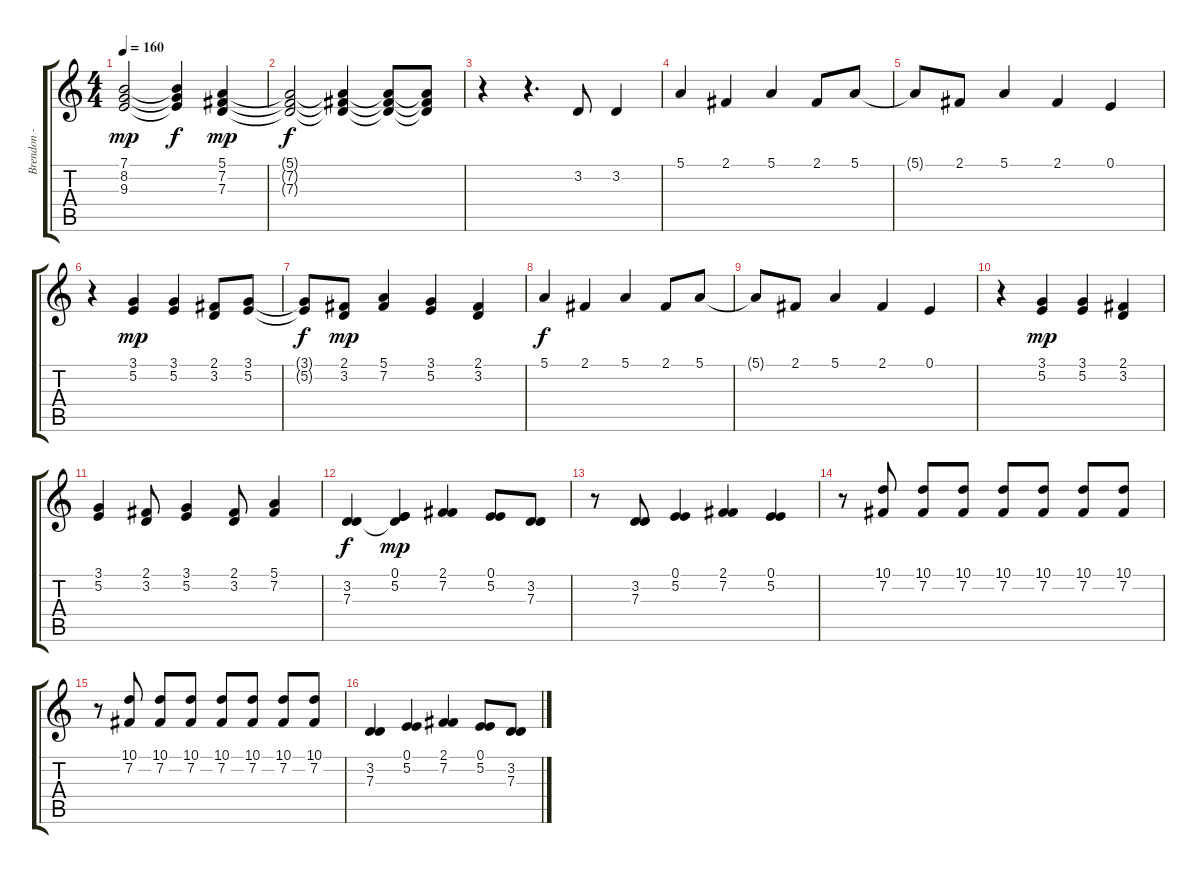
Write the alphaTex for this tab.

\track ("Brendon - Vocals" "Brendon - ") {instrument clarinet}
\staff {score tabs}
\tuning (E4 B3 G3 D3 A2 E2) {hide}
\ts (4 4)
\tempo 160
\clef g2
\ks c
(7.1 8.2 9.3).2{dy mp} (7.1{t} 8.2{t} 9.3{t}).4{dy f} (5.1 7.2 7.3).4{dy mp} |
(5.1{t} 7.2{t} 7.3{t}).2{dy f} (5.1{t} 7.2{t} 7.3{t}).4 (5.1{t} 7.2{t} 7.3{t}).8 (5.1{t} 7.2{t} 7.3{t}).8 |
r.4 r.4{d} 3.2.8 3.2.4 |
5.1.4 2.1.4 5.1.4 2.1.8 5.1.8 |
5.1{t}.8 2.1.8 5.1.4 2.1.4 0.1.4 |
r.4 (3.1 5.2).4{dy mp} (3.1 5.2).4 (2.1 3.2).8 (3.1 5.2).8 |
(3.1{t} 5.2{t}).8{dy f} (2.1 3.2).8{dy mp} (5.1 7.2).4 (3.1 5.2).4 (2.1 3.2).4 |
5.1.4{dy f} 2.1.4 5.1.4 2.1.8 5.1.8 |
5.1{t}.8 2.1.8 5.1.4 2.1.4 0.1.4 |
r.4 (3.1 5.2).4{dy mp} (3.1 5.2).4 (2.1 3.2).4 |
(3.1 5.2).4 (2.1 3.2).8 (3.1 5.2).4 (2.1 3.2).8 (5.1 7.2).4 |
(3.2 7.3).4{dy f} (0.1 5.2 7.3{t}).4{dy mp} (2.1 7.2).4 (0.1 5.2).8 (3.2 7.3).8 |
r.8 (3.2 7.3).8 (0.1 5.2).4 (2.1 7.2).4 (0.1 5.2).4 |
r.8 (10.1 7.2).8 (10.1 7.2).8 (10.1 7.2).8 (10.1 7.2).8 (10.1 7.2).8 (10.1 7.2).8 (10.1 7.2).8 |
r.8 (10.1 7.2).8 (10.1 7.2).8 (10.1 7.2).8 (10.1 7.2).8 (10.1 7.2).8 (10.1 7.2).8 (10.1 7.2).8 |
(3.2 7.3).4 (0.1 5.2).4 (2.1 7.2).4 (0.1 5.2).8 (3.2 7.3).8
